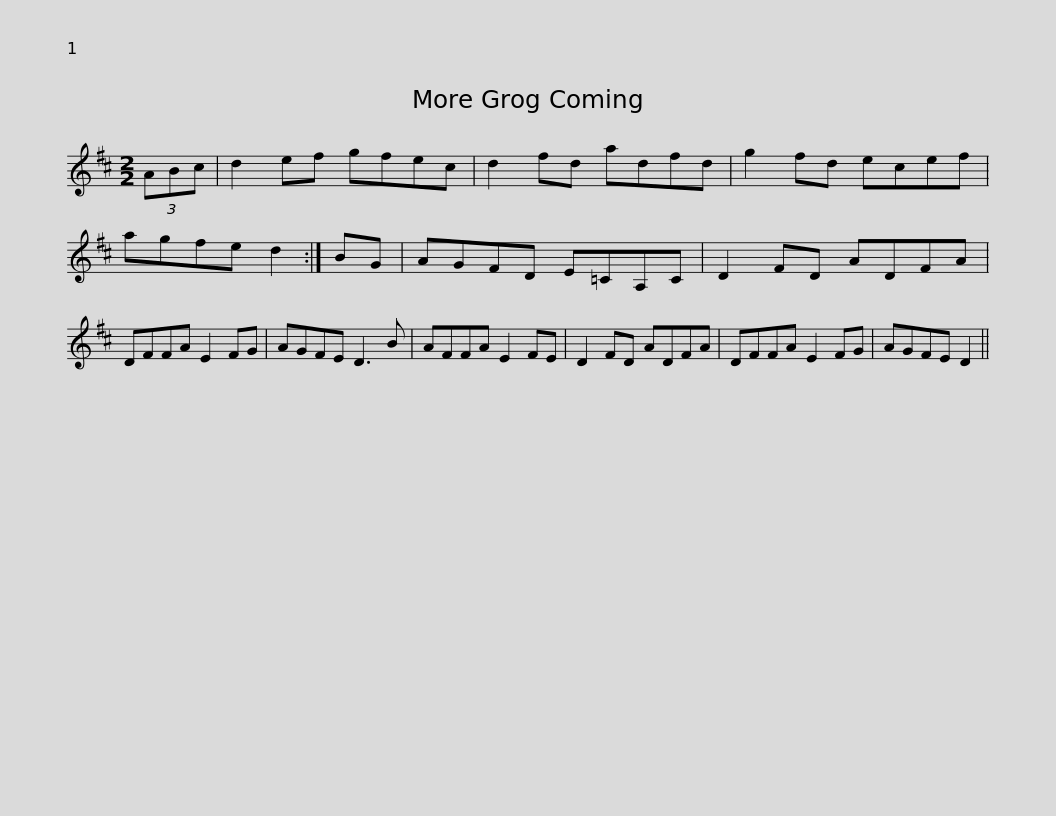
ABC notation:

X:1
L:1/8
M:2/2
I:linebreak $
K:D
V:1 treble
V:1
 (3ABc | d2 ef gfec | d2 fd adfd | g2 fd ecef | agfe d2 :| %5
 BG | AGFD E=CA,C |$ D2 FD ADFA | DFFA E2 FG | AGFE D3 B | %10
 AFFA E2 FE | D2 FD ADFA | DFFA E2 FG |$ AGFE D2 || %14
